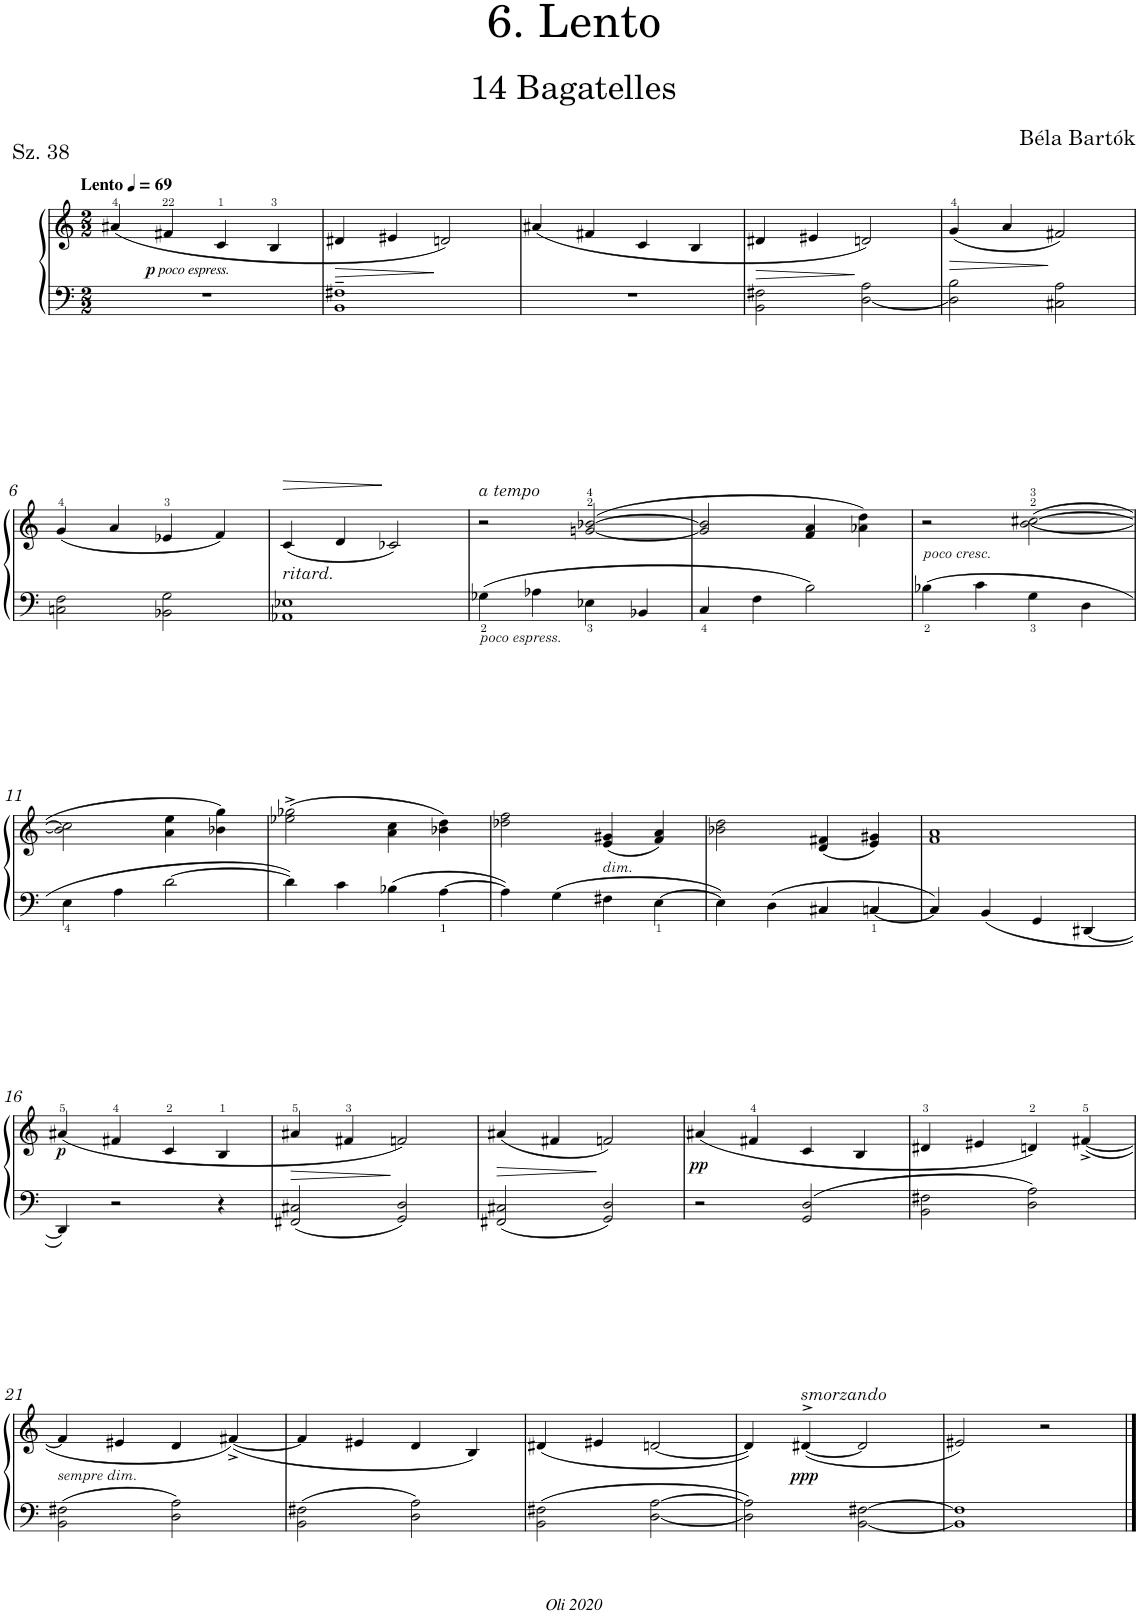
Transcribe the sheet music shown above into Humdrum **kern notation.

**kern	**kern	**dynam
*part1	*part1	*part1
*staff2	*staff1	*staff1/2
*I"Piano	*	*
*I'Pno	*	*
*clefF4	*clefG2	*
*k[]	*k[]	*
*M2/2	*M2/2	*
*MM69	*MM69	*
=1	=1	=1
!	!LO:TX:a:B:t=Lento	!
!	!	!LO:DY:b
!	!	!LO:DY:n=1:b
1r	(<4a#X/	p other-dynamics
.	4f#X/	.
.	4c/	.
.	4B/	.
=2	=2	=2
!	!	!LO:HP:b
1BB~ 1F#X~	4d#X/	>
.	4e#X/	.
.	2dn/)	]
=3	=3	=3
1r	(<4a#X/	.
.	4f#X/	.
.	4c/	.
.	4B/	.
=4	=4	=4
!	!	!LO:HP:b
2BB\ 2F#X\	4d#X/	>
.	4e#X/	.
[2D\ 2A\	2dn/)	]
=5	=5	=5
!	!	!LO:HP:b
2D\] 2B\	(4g/	>
.	4a/	.
2C#X\ 2A\	2f#X/)	]
!!LO:LB:g=z
=6	=6	=6
2Cn\ 2F\	(4g/	.
.	4a/	.
2BB-X\ 2G\	4e-X/	.
.	4f/)	.
=7	=7	=7
!	!LO:TX:b:i:t=ritard.	!
!	!	!LO:HP:b
1AA-X 1E-X	(4c/	>
.	4d/	.
.	2c-X/)	]
=8	=8	=8
!	!LO:TX:a:i:t=a tempo	!
!LO:TX:b:i:t=poco espress.	!	!
4G-X\	2r	.
4A-X\	.	.
4E-X\	([2gn/ [2b-X/	.
4BB-X/	.	.
=9	=9	=9
4C/	2g/] 2b-/]	.
4F\	.	.
2B\	4f/ 4a/	.
.	4a-X\ 4dd\)	.
=10	=10	=10
!	!LO:TX:b:i:t=poco cresc.	!
4B-X\	2r	.
4c\	.	.
4G\	(>[2b\ [2cc#X\	.
4D\	.	.
!!LO:LB:g=z
=11	=11	=11
4E\	2b\] 2cc#\]	.
4A\	.	.
[2d\	4a\ 4ee\	.
.	4b-X\ 4gg\)	.
=12	=12	=12
4d\]	(2ee-X\^ 2gg-X\^	.
4c\	.	.
4B-X\	4a\ 4cc\	.
[4A\	4b-X\ 4dd\)	.
=13	=13	=13
4A\]	2dd-X\ 2ff\	.
4G\	.	.
!	!LO:TX:b:i:t=dim.	!
4F#X\	(4e/ 4g#X/	.
[4E\	4f/ 4a/)	.
=14	=14	=14
4E\]	2b-X\ 2dd\	.
4D\	.	.
4C#X/	(4d/ 4f#X/	.
[4Cn/	4e/ 4g#X/)	.
=15	=15	=15
4C/]	1f 1a	.
4BB/	.	.
4GG/	.	.
[4DD#X/	.	.
!!LO:LB:g=z
=16	=16	=16
!	!	!LO:DY:b
4DD#/]	(<4a#X/	p
2r	4f#X/	.
.	4c/	.
4r	4B/	.
=17	=17	=17
!	!	!LO:HP:b
2FF#X/ 2C#X/	4a#X/	>
.	4f#X/	.
2GG/ 2D/	2fn/)	]
=18	=18	=18
!	!	!LO:HP:b
2FF#X/ 2C#X/	(4a#X/	>
.	4f#X/	.
2GG/ 2D/	2fn/)	]
=19	=19	=19
!	!	!LO:DY:b
2r	(<4a#X/	pp
.	4f#X/	.
2GG/ 2D/	4c/	.
.	4B/	.
=20	=20	=20
2BB\ 2F#X\	4d#X/	.
.	4e#X/	.
2D\ 2A\	4dn/)	.
.	(<[4f#X^/	.
!!LO:LB:g=z
=21	=21	=21
!	!LO:TX:b:i:t=sempre dim.	!
2BB\ 2F#X\	4f#/]	.
.	4e#X/	.
2D\ 2A\	4d/	.
.	([4f#X^/)	.
=22	=22	=22
2BB\ 2F#X\	4f#/]	.
.	4e#X/	.
2D\ 2A\	4d/	.
.	4B/)	.
=23	=23	=23
2BB\ 2F#X\	(4d#X/	.
.	4e#X/	.
[2D\ [2A\	[2dn/	.
=24	=24	=24
2D\] 2A\]	4d/])	.
!	!LO:TX:a:i:t=smorzando	!
!	!	!LO:DY:b
.	([4d#X^>/	ppp
[2BB\ [2F#X\	2d#/]	.
=25	=25	=25
1BB] 1F#]	2e#X/)	.
.	2r	.
==	==	==
*-	*-	*-
